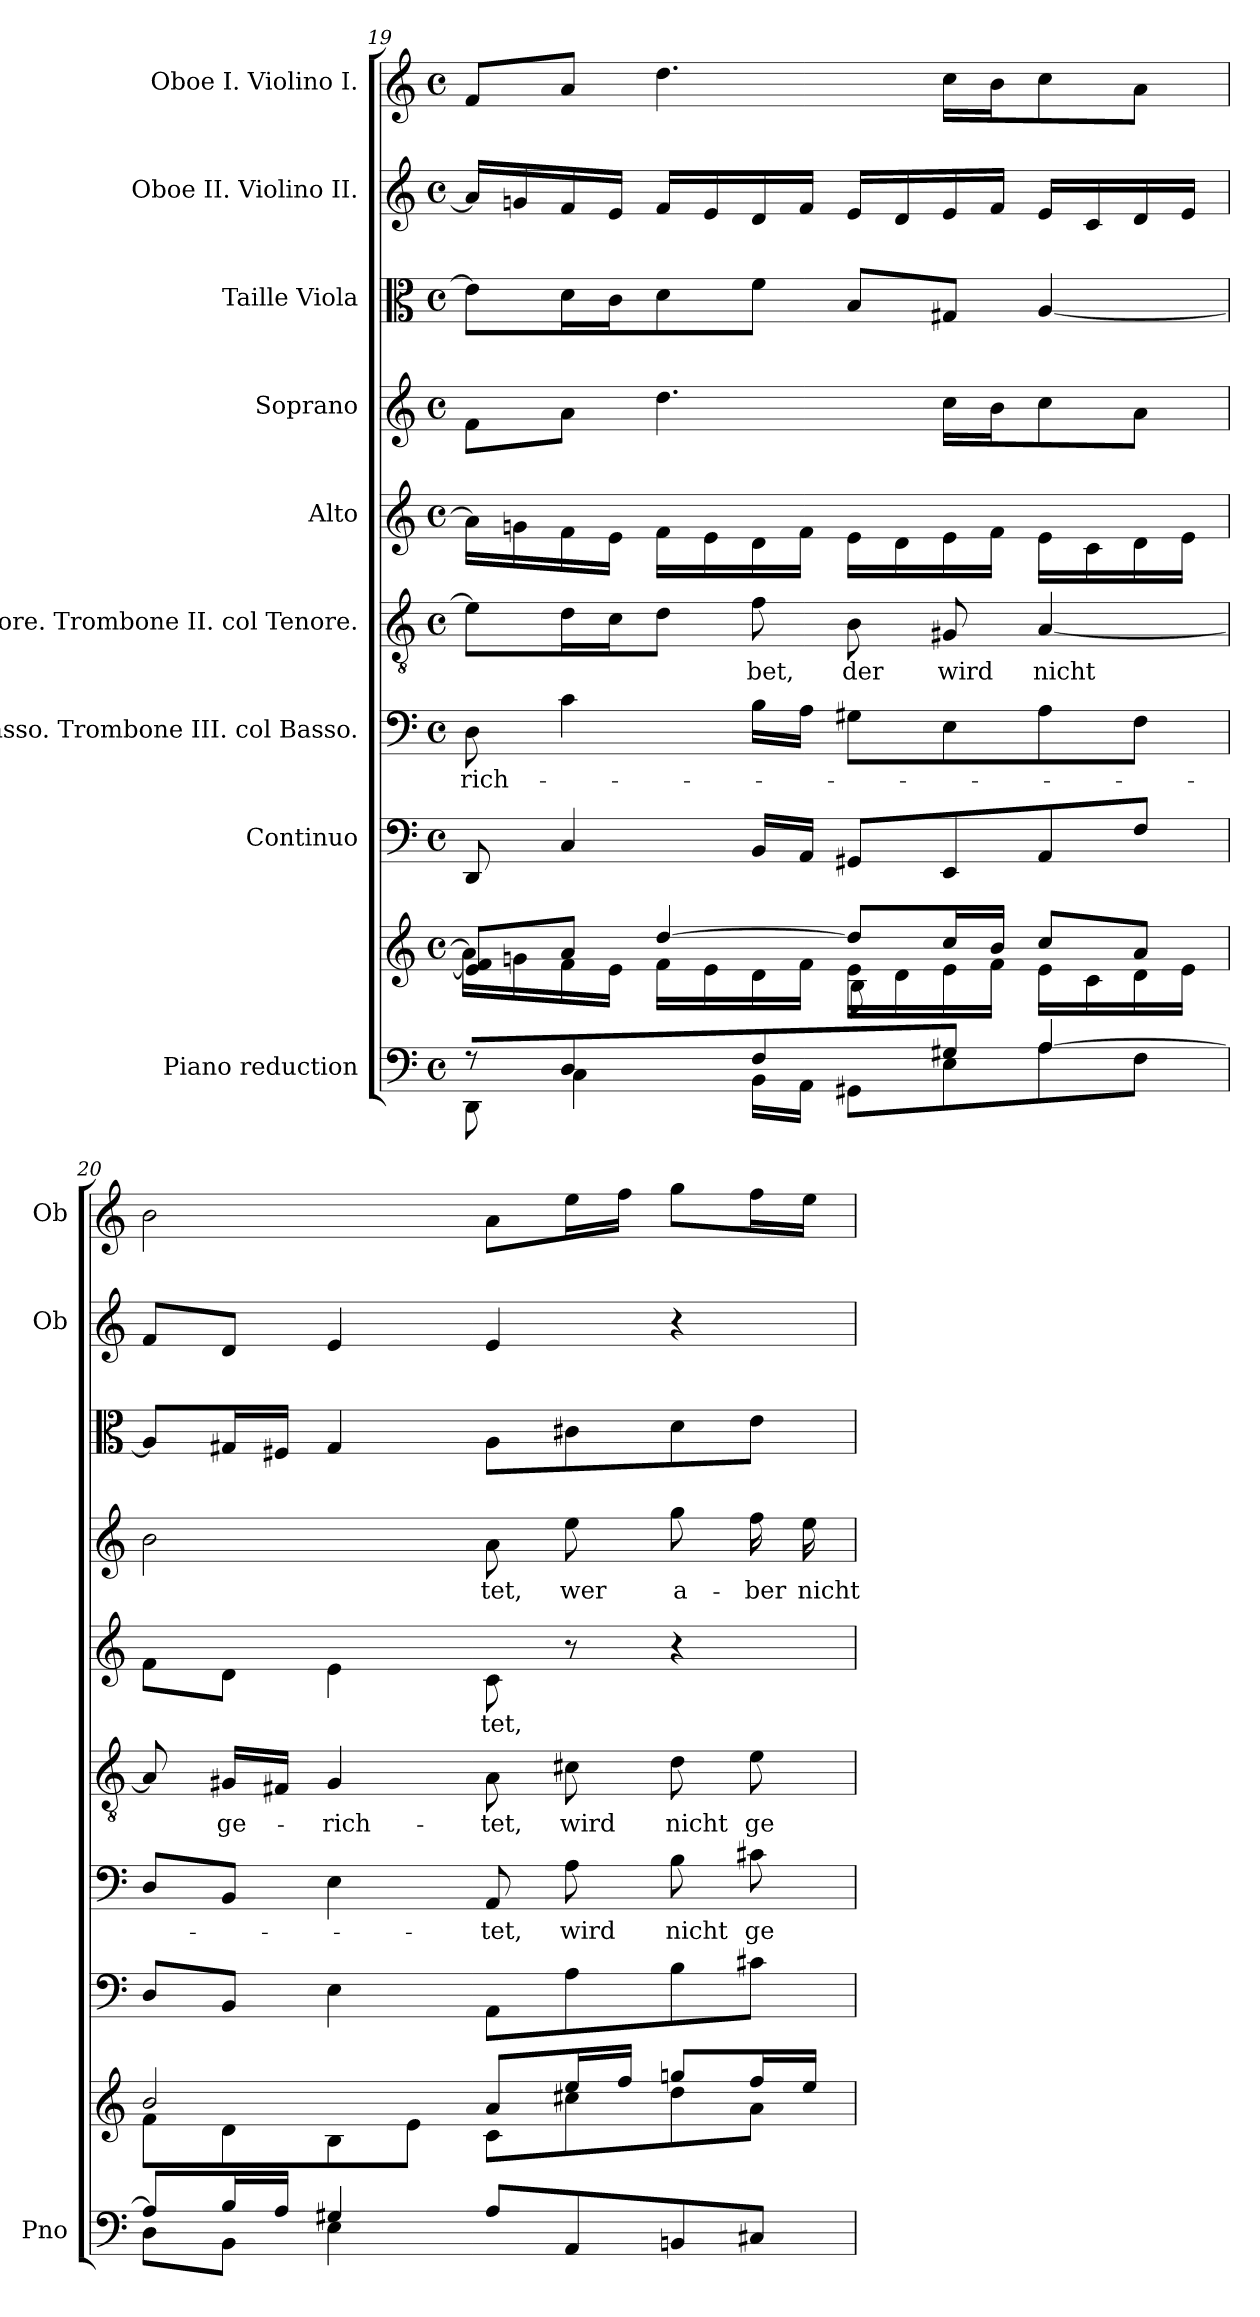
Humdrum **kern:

**kern	**kern	**kern	**kern	**text	**kern	**text	**kern	**text	**kern	**text	**kern	**kern	**kern
*part9	*part9	*part8	*part7	*part7	*part6	*part6	*part5	*part5	*part4	*part4	*part3	*part2	*part1
*staff10	*staff9	*staff8	*staff7	*staff7	*staff6	*staff6	*staff5	*staff5	*staff4	*staff4	*staff3	*staff2	*staff1
*I"Piano reduction	*	*I"Continuo	*I"Basso. Trombone III. col Basso.	*	*I"Tenore. Trombone II. col Tenore.	*	*I"Alto	*	*I"Soprano	*	*I"Taille Viola	*I"Oboe II. Violino II.	*I"Oboe I. Violino I.
*I'Pno	*	*	*	*	*	*	*	*	*	*	*	*I'Ob	*I'Ob
*clefF4	*clefG2	*clefF4	*clefF4	*	*clefGv2	*	*clefG2	*	*clefG2	*	*clefC3	*clefG2	*clefG2
*k[]	*k[]	*k[]	*k[]	*	*k[]	*	*k[]	*	*k[]	*	*k[]	*k[]	*k[]
*M4/4	*M4/4	*M4/4	*M4/4	*	*M4/4	*	*M4/4	*	*M4/4	*	*M4/4	*M4/4	*M4/4
*met(c)	*met(c)	*met(c)	*met(c)	*	*met(c)	*	*met(c)	*	*met(c)	*	*met(c)	*met(c)	*met(c)
=19	=19	=19	=19	=19	=19	=19	=19	=19	=19	=19	=19	=19	=19
*^	*^	*	*	*	*	*	*	*	*	*	*	*	*
*	*	*	*^	*	*	*	*	*	*	*	*	*	*	*	*
!	!	!	!	!	!	!	!LO:LY:b	!	!	!	!	!	!	!	!	!
8r	8DD\	8e/] 8f/L	16a\LL]	2ryy	8DD/	8D\	rich-	8e\L]	.	16a\LL]	.	8f\L	.	8e\L]	16a/LL]	8f/L
.	.	.	16gn\	.	.	.	.	.	.	16gn\	.	.	.	.	16gn/	.
4D/	4C\	8a/J	16f\	.	4C/	4c\	.	16d\L	.	16f\	.	8a\J	.	16d\L	16f/	8a/J
.	.	.	16e\JJ	.	.	.	.	16c\J	.	16e\JJ	.	.	.	16c\J	16e/JJ	.
.	.	[4dd/	16f\LL	.	.	.	.	8d\J	.	16f\LL	.	4.dd\	.	8d\	16f/LL	4.dd\
.	.	.	16e\	.	.	.	.	.	.	16e\	.	.	.	.	16e/	.
!	!	!	!	!	!	!	!	!	!LO:LY:b	!	!	!	!	!	!	!
8F/	16BB\LL	.	16d\	.	16BB/LL	16B\LL	.	8f\	bet,	16d\	.	.	.	8f\J	16d/	.
.	16AA\JJ	.	16f\JJ	.	16AA/JJ	16A\JJ	.	.	.	16f\JJ	.	.	.	.	16f/JJ	.
!	!	!	!	!	!	!	!	!	!LO:LY:b	!	!	!	!	!	!	!
8ryy	8GG#X\L	8dd/L]	16e\LL	8B\L	8GG#X/L	8G#X\L	.	8B\	der	16e\LL	.	.	.	8B/L	16e/LL	.
.	.	.	16d\	.	.	.	.	.	.	16d\	.	.	.	.	16d/	.
!	!	!	!	!	!	!	!	!	!LO:LY:b	!	!	!	!	!	!	!
8G#X/J	8E\	16cc/L	16e\	4.ryy	8EE/	8E\	.	8G#X/	wird	16e\	.	16cc\LL	.	8G#X/J	16e/	16cc\LL
.	.	16b/JJ	16f\JJ	.	.	.	.	.	.	16f\JJ	.	16b\J	.	.	16f/JJ	16b\J
!	!	!	!	!	!	!	!	!	!LO:LY:b	!	!	!	!	!	!	!
[4A/	8A\	8cc/L	16e\LL	.	8AA/	8A\	.	[4A/	nicht	16e\LL	.	8cc\	.	[4A/	16e/LL	8cc\
.	.	.	16c\	.	.	.	.	.	.	16c\	.	.	.	.	16c/	.
.	8F\J	8a/J	16d\	.	8F/J	8F\J	.	.	.	16d\	.	8a\J	.	.	16d/	8a\J
.	.	.	16e\JJ	.	.	.	.	.	.	16e\JJ	.	.	.	.	16e/JJ	.
*	*	*	*v	*v	*	*	*	*	*	*	*	*	*	*	*	*
=20	=20	=20	=20	=20	=20	=20	=20	=20	=20	=20	=20	=20	=20	=20	=20
8A/L]	8D\L	2b/	8f\L	8D/L	8D/L	.	8A/]	.	8f\L	.	2b\	.	8A/L]	8f/L	2b\
!	!	!	!	!	!	!	!	!LO:LY:b	!	!	!	!	!	!	!
16B/L	8BB\J	.	8d\	8BB/J	8BB/J	.	16G#X/LL	ge-	8d\J	.	.	.	16G#X/L	8d/J	.
16A/JJ	.	.	.	.	.	.	16F#X/JJ	.	.	.	.	.	16F#X/JJ	.	.
!	!	!	!	!	!	!	!	!LO:LY:b	!	!	!	!	!	!	!
4G#X/	4E\	.	8B\	4E\	4E\	.	4G#/	-rich-	4e\	.	.	.	4G#/	4e/	.
.	.	.	8e\J	.	.	.	.	.	.	.	.	.	.	.	.
!	!	!	!	!	!	!LO:LY:b	!	!LO:LY:b	!	!LO:LY:b	!	!LO:LY:b	!	!	!
2ryy	8A/L	8a/L	8c\L	8AA\L	8AA/	-tet,	8A\	-tet,	8c\	tet,	8a\	tet,	8A\L	4e/	8a\L
!	!	!	!	!	!	!LO:LY:b	!	!LO:LY:b	!	!	!	!LO:LY:b	!	!	!
.	8AA/	16ee/L	8cc#X\	8A\	8A\	wird	8c#X\	wird	8r	.	8ee\	wer	8c#X\	.	16ee\L
.	.	16ff/JJ	.	.	.	.	.	.	.	.	.	.	.	.	16ff\JJ
!	!	!	!	!	!	!LO:LY:b	!	!LO:LY:b	!	!	!	!LO:LY:b	!	!	!
.	8BBn/	8ggn/L	8dd\	8B\	8B\	nicht	8d\	nicht	4r	.	8gg\	a-	8d\	4r	8gg\L
!	!	!	!	!	!	!LO:LY:b	!	!LO:LY:b	!	!	!	!LO:LY:b	!	!	!
.	8C#X/J	16ff/L	8a\J	8c#X\J	8c#X\	ge-	8e\	ge-	.	.	16ff\	-ber	8e\J	.	16ff\L
!	!	!	!	!	!	!	!	!	!	!	!	!LO:LY:b	!	!	!
.	.	16ee/JJ	.	.	.	.	.	.	.	.	16ee\	nicht	.	.	16ee\JJ
*v	*v	*	*	*	*	*	*	*	*	*	*	*	*	*	*
*	*v	*v	*	*	*	*	*	*	*	*	*	*	*	*
=	=	=	=	=	=	=	=	=	=	=	=	=	=
*-	*-	*-	*-	*-	*-	*-	*-	*-	*-	*-	*-	*-	*-
